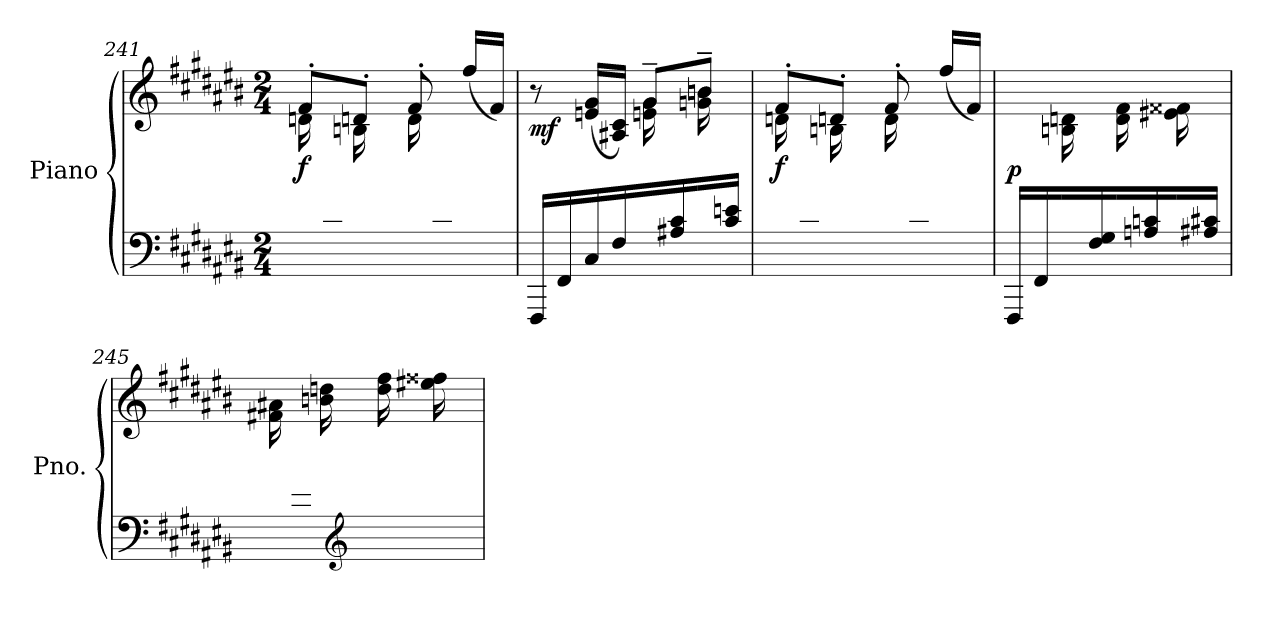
**kern	**kern	**dynam
*part1	*part1	*part1
*staff2	*staff1	*staff1/2
*I"Piano	*	*
*I'Pno.	*	*
!!LO:PB:g=z
*clefF4	*clefG2	*
*k[f#c#g#d#a#e#b#]	*k[f#c#g#d#a#e#b#]	*
*M2/4	*M2/4	*
=241	=241	=241
*	*^	*
!	!	!	!LO:DY:b
16ryy	8f#'>/L	16dn\LL	f
16An/ 16cn/	.	16ryy	.
16ryy	8dn'>/J	16Bn\	.
16F#/ 16G#/JJ	.	16ryy	.
16ryy	8f#'>/	(<16d\LL	.
16A/ 16c/JJ)	.	8.ryy	.
8ryy	(<16ff#/LL	.	.
.	16f#/JJ)	.	.
=242	=242	=242	=242
!	!	!	!LO:DY:b
16FFF#/LL	8r	4ryy	mf
16FF#/	.	.	.
16C#/	(<16en/ 16g#/LL	.	.
16F#/JJ	16A#X/ 16c#/JJ)	.	.
16ryy	8g#~>/L	16en\ 16g#\LL	.
16A#X/ 16c#/	.	16ryy	.
16ryy	8bn~>/J	16gn\ 16bn\	.
16c#/ 16en/JJ	.	16ryy	.
=243	=243	=243	=243
!	!	!	!LO:DY:b
16ryy	8f#'>/L	16dn\LL	f
16An/ 16cn/	.	16ryy	.
16ryy	8dn'>/J	16Bn\	.
16F#/ 16G#/JJ	.	16ryy	.
16ryy	8f#'>/	(<16d\LL	.
16A/ 16c/JJ)	.	8.ryy	.
8ryy	(<16ff#/LL	.	.
.	16f#/JJ)	.	.
=244	=244	=244	=244
!	!	!	!LO:DY:a=2
16FFF#/LL	2ryy	8ryy	p
16FF#/	.	.	.
16ryy	.	(>16Bn\ 16dn\	.
16F#/ 16G#/JJ)	.	16ryy	.
16ryy	.	(>16d\ 16f#\LL	.
16An/ 16cn/)	.	16ryy	.
16ryy	.	(>16e#X\ 16f##X\	.
16A#X/ 16c#X/JJ)	.	16ryy	.
*	*v	*v	*
!!LO:LB:g=z
=245	=245	=245
*^	*	*
16ryy	8ryy	(>16f#X\ 16a#X\LL	.
16c#/ 16en/)	.	16ryy	.
16ryy	16ryy	(>16bn\ 16ddn\	.
*clefG2	*	*	*
16f#/ 16g#/)	16ryy	16ryy	.
16ryy	4ryy	(>16dd\ 16ff#\	.
16an/ 16ccn/)	.	16ryy	.
16ryy	.	(>16ee#X\ 16ff##X\	.
16a#X/ 16cc#X/JJ)	.	16ryy	.
*v	*v	*	*
=	=	=
*-	*-	*-
